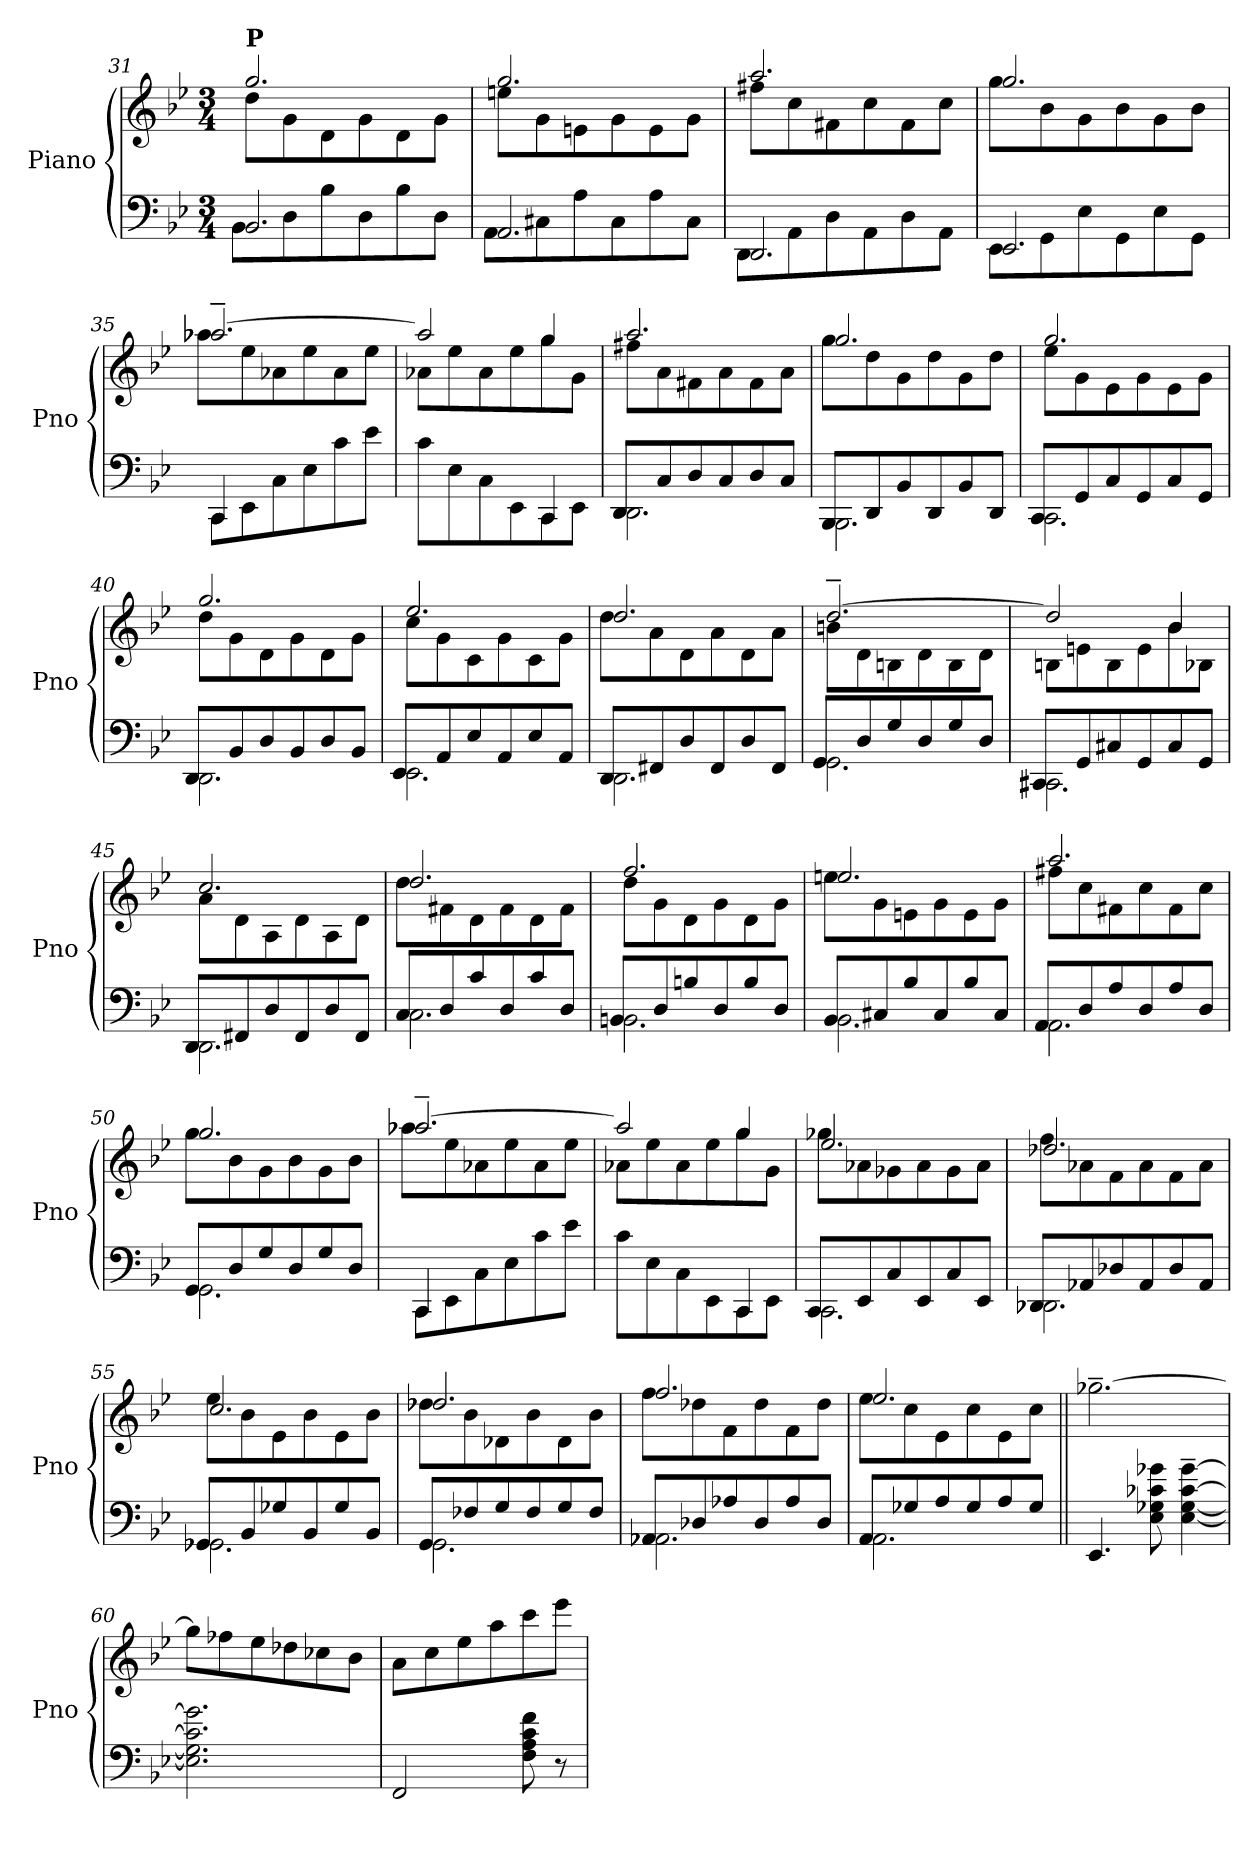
**kern	**kern
*part1	*part1
*staff2	*staff1
*I"Piano	*
*I'Pno	*
*clefF4	*clefG2
*k[b-e-]	*k[b-e-]
*M3/4	*M3/4
=31	=31
*^	*^
!	!	!LO:TX:a:B:t=P	!
2.BB-/	8BB-\L	2.gg/	8dd\L
.	8D\	.	8g\
.	8B-\	.	8d\
.	8D\	.	8g\
.	8B-\	.	8d\
.	8D\J	.	8g\J
!!LO:LB:g=z	!!
=32	=32	=32	=32
2.AA/	8AA\L	2.gg/	8een\L
.	8C#X\	.	8g\
.	8A\	.	8en\
.	8C#\	.	8g\
.	8A\	.	8e\
.	8C#\J	.	8g\J
=33	=33	=33	=33
2.DD/	8DD\L	2.aa/	8ff#X\L
.	8AA\	.	8cc\
.	8D\	.	8f#X\
.	8AA\	.	8cc\
.	8D\	.	8f#\
.	8AA\J	.	8cc\J
=34	=34	=34	=34
2.EE-/	8EE-\L	2.gg/	8gg\L
.	8GG\	.	8b-\
.	8E-\	.	8g\
.	8GG\	.	8b-\
.	8E-\	.	8g\
.	8GG\J	.	8b-\J
=35	=35	=35	=35
4CC/	8CC\L	[2.aa-X~/	8aa-\L
.	8EE-\	.	8ee-\
4ryy	8C\	.	8a-X\
.	8E-\	.	8ee-\
4ryy	8c\	.	8a-\
.	8e-\J	.	8ee-\J
!!LO:LB:g=z	!!
=36	=36	=36	=36
4ryy	8c\L	2aa-/]	8a-X\L
.	8E-\	.	8ee-\
4ryy	8C\	.	8a-\
.	8EE-\	.	8ee-\
4CC/	8CC\	4gg/	8gg\
.	8EE-\J	.	8g\J
=37	=37	=37	=37
2.DD\	8DD/L	2.aa/	8ff#X\L
.	8C/	.	8a\
.	8D/	.	8f#X\
.	8C/	.	8a\
.	8D/	.	8f#\
.	8C/J	.	8a\J
=38	=38	=38	=38
2.BBB-\	8BBB-/L	2.gg/	8gg\L
.	8DD/	.	8dd\
.	8BB-/	.	8g\
.	8DD/	.	8dd\
.	8BB-/	.	8g\
.	8DD/J	.	8dd\J
=39	=39	=39	=39
2.CC\	8CC/L	2.gg/	8ee-\L
.	8GG/	.	8g\
.	8C/	.	8e-\
.	8GG/	.	8g\
.	8C/	.	8e-\
.	8GG/J	.	8g\J
=40	=40	=40	=40
2.DD\	8DD/L	2.gg/	8dd\L
.	8BB-/	.	8g\
.	8D/	.	8d\
.	8BB-/	.	8g\
.	8D/	.	8d\
.	8BB-/J	.	8g\J
!!LO:LB:g=z	!!
=41	=41	=41	=41
2.EE-\	8EE-/L	2.ee-/	8cc\L
.	8AA/	.	8g\
.	8E-/	.	8c\
.	8AA/	.	8g\
.	8E-/	.	8c\
.	8AA/J	.	8g\J
=42	=42	=42	=42
2.DD\	8DD/L	2.dd/	8dd\L
.	8FF#X/	.	8a\
.	8D/	.	8d\
.	8FF#/	.	8a\
.	8D/	.	8d\
.	8FF#/J	.	8a\J
=43	=43	=43	=43
2.GG\	8GG/L	[2.dd~/	8bn\L
.	8D/	.	8d\
.	8G/	.	8Bn\
.	8D/	.	8d\
.	8G/	.	8B\
.	8D/J	.	8d\J
=44	=44	=44	=44
2.CC#X\	8CC#/L	2dd/]	8Bn\L
.	8GG/	.	8en\
.	8C#X/	.	8B\
.	8GG/	.	8e\
.	8C#/	4b-/	8b-\
.	8GG/J	.	8B-X\J
!!LO:LB:g=z	!!
=45	=45	=45	=45
2.DD\	8DD/L	2.cc/	8a\L
.	8FF#X/	.	8d\
.	8D/	.	8A\
.	8FF#/	.	8d\
.	8D/	.	8A\
.	8FF#/J	.	8d\J
=46	=46	=46	=46
2.C\	8C/L	2.dd/	8dd\L
.	8D/	.	8f#X\
.	8c/	.	8d\
.	8D/	.	8f#\
.	8c/	.	8d\
.	8D/J	.	8f#\J
=47	=47	=47	=47
2.BBn\	8BB/L	2.ff/	8dd\L
.	8D/	.	8g\
.	8Bn/	.	8d\
.	8D/	.	8g\
.	8B/	.	8d\
.	8D/J	.	8g\J
=48	=48	=48	=48
2.BB-\	8BB-/L	2.een/	8ee\L
.	8C#X/	.	8g\
.	8B-/	.	8en\
.	8C#/	.	8g\
.	8B-/	.	8e\
.	8C#/J	.	8g\J
!!LO:PB:g=z	!!
=49	=49	=49	=49
2.AA\	8AA/L	2.aa/	8ff#X\L
.	8D/	.	8cc\
.	8A/	.	8f#X\
.	8D/	.	8cc\
.	8A/	.	8f#\
.	8D/J	.	8cc\J
=50	=50	=50	=50
2.GG\	8GG/L	2.gg/	8gg\L
.	8D/	.	8b-\
.	8G/	.	8g\
.	8D/	.	8b-\
.	8G/	.	8g\
.	8D/J	.	8b-\J
=51	=51	=51	=51
4CC/	8CC\L	[2.aa-X~/	8aa-\L
.	8EE-\	.	8ee-\
4ryy	8C\	.	8a-X\
.	8E-\	.	8ee-\
4ryy	8c\	.	8a-\
.	8e-\J	.	8ee-\J
=52	=52	=52	=52
4ryy	8c\L	2aa-/]	8a-X\L
.	8E-\	.	8ee-\
4ryy	8C\	.	8a-\
.	8EE-\	.	8ee-\
4CC/	8CC\	4gg/	8gg\
.	8EE-\J	.	8g\J
!!LO:LB:g=z	!!
=53	=53	=53	=53
2.CC\	8CC/L	2.ee-/	8gg-X\L
.	8EE-/	.	8a-X\
.	8C/	.	8g-X\
.	8EE-/	.	8a-\
.	8C/	.	8g-\
.	8EE-/J	.	8a-\J
=54	=54	=54	=54
2.DD-X\	8DD-/L	2.dd-X/	8ff\L
.	8AA-X/	.	8a-X\
.	8D-X/	.	8f\
.	8AA-/	.	8a-\
.	8D-/	.	8f\
.	8AA-/J	.	8a-\J
=55	=55	=55	=55
2.GG-X\	8GG-/L	2.cc/	8ee-\L
.	8BB-/	.	8b-\
.	8G-X/	.	8e-\
.	8BB-/	.	8b-\
.	8G-/	.	8e-\
.	8BB-/J	.	8b-\J
=56	=56	=56	=56
2.GG\	8GG/L	2.dd-X/	8dd-\L
.	8F-X/	.	8b-\
.	8G/	.	8d-X\
.	8F-/	.	8b-\
.	8G/	.	8d-\
.	8F-/J	.	8b-\J
!!LO:LB:g=z	!!
=57	=57	=57	=57
2.AA-X\	8AA-/L	2.ff/	8ff\L
.	8D-X/	.	8dd-X\
.	8A-X/	.	8f\
.	8D-/	.	8dd-\
.	8A-/	.	8f\
.	8D-/J	.	8dd-\J
=58	=58	=58	=58
2.AA\	8AA/L	2.ee-/	8ee-\L
.	8G-X/	.	8cc\
.	8A/	.	8e-\
.	8G-/	.	8cc\
.	8A/	.	8e-\
.	8G-/J	.	8cc\J
*v	*v	*	*
*	*v	*v
=59||	=59||
4.EE-/	[2.gg-X~\
8E-\ 8G-X\ 8c-X\ 8g-X\	.
[4E-\~ [4G-\~ [4c-\~ [4g-\~	.
=60	=60
2.E-\] 2.G-\] 2.c-\] 2.g-\]	8gg-\L]
.	8ff-X\
.	8ee-\
.	8dd-X\
.	8cc-X\
.	8b-\J
=61	=61
2FF/	8a\L
.	8cc\
.	8ee-\
.	8aa\
8F\ 8A\ 8c\ 8f\	8ccc\
8r	8eee-\J
=	=
*-	*-
